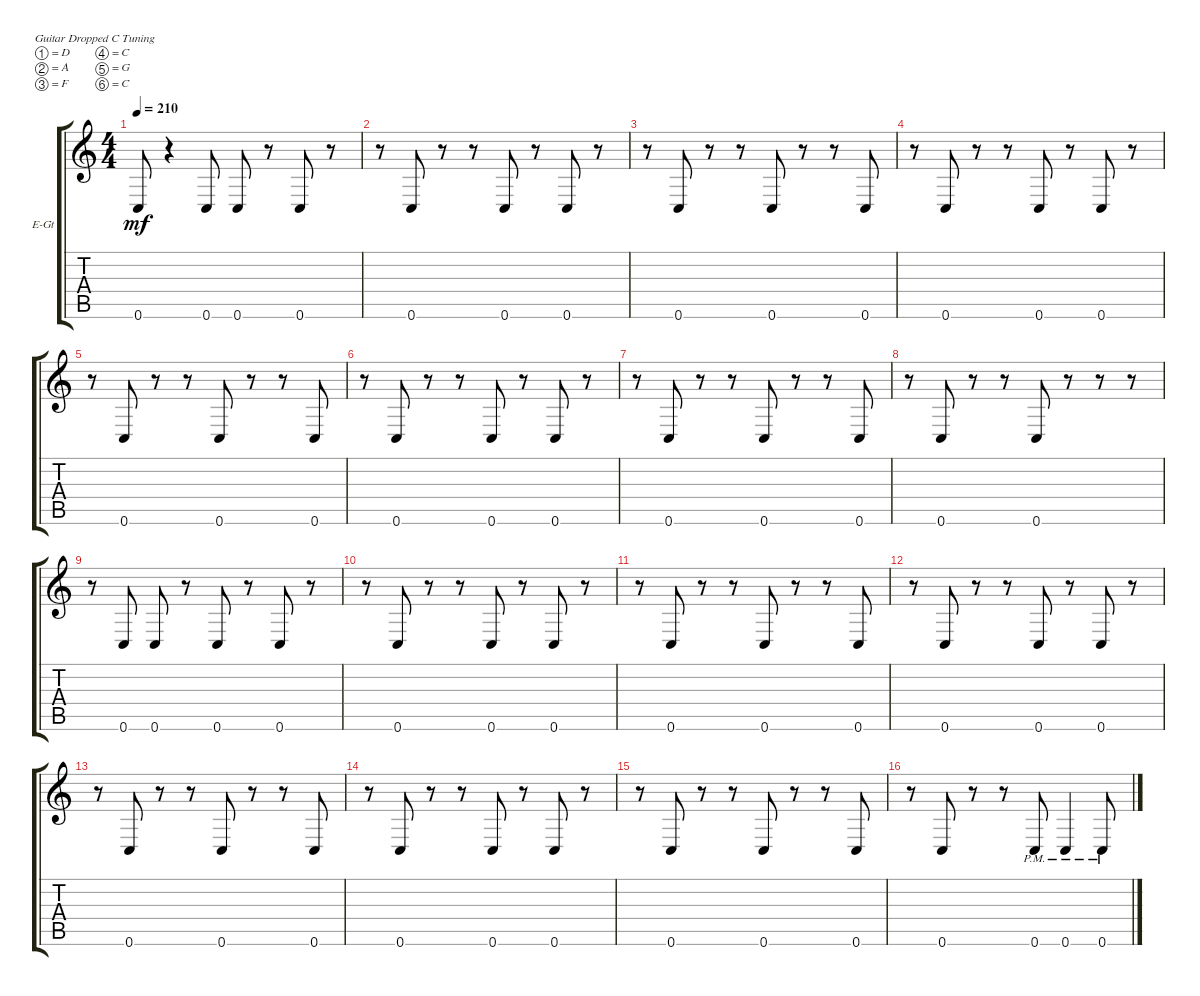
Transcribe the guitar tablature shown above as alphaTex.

\bracketExtendMode groupsimilarinstruments
\firstSystemTrackNameOrientation horizontal
\otherSystemsTrackNameOrientation horizontal
\track ("guitar 1" "E-Gt") {instrument distortionguitar}
\staff {score tabs}
\tuning (D4 A3 F3 C3 G2 C2)
\ts (4 4)
\tempo 210
\clef g2
\ks c
0.6.8{dy mf} r.4 0.6.8 0.6.8 r.8 0.6.8 r.8 |
r.8 0.6.8 r.8 r.8 0.6.8 r.8 0.6.8 r.8 |
r.8 0.6.8 r.8 r.8 0.6.8 r.8 r.8 0.6.8 |
r.8 0.6.8 r.8 r.8 0.6.8 r.8 0.6.8 r.8 |
r.8 0.6.8 r.8 r.8 0.6.8 r.8 r.8 0.6.8 |
r.8 0.6.8 r.8 r.8 0.6.8 r.8 0.6.8 r.8 |
r.8 0.6.8 r.8 r.8 0.6.8 r.8 r.8 0.6.8 |
r.8 0.6.8 r.8 r.8 0.6.8 r.8 r.8 r.8 |
r.8 0.6.8 0.6.8 r.8 0.6.8 r.8 0.6.8 r.8 |
r.8 0.6.8 r.8 r.8 0.6.8 r.8 0.6.8 r.8 |
r.8 0.6.8 r.8 r.8 0.6.8 r.8 r.8 0.6.8 |
r.8 0.6.8 r.8 r.8 0.6.8 r.8 0.6.8 r.8 |
r.8 0.6.8 r.8 r.8 0.6.8 r.8 r.8 0.6.8 |
r.8 0.6.8 r.8 r.8 0.6.8 r.8 0.6.8 r.8 |
r.8 0.6.8 r.8 r.8 0.6.8 r.8 r.8 0.6.8 |
r.8 0.6.8 r.8 r.8 0.6{pm}.8 0.6{pm}.4 0.6{pm}.8
